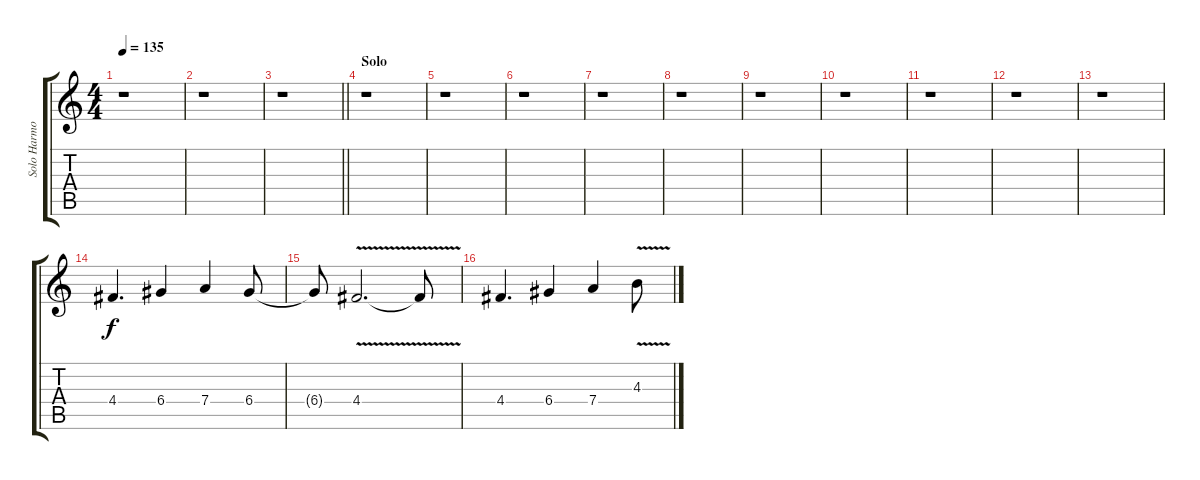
\track ("Solo Harmony" "Solo Harmo") {instrument overdrivenguitar}
\staff {score tabs}
\tuning (E4 B3 G3 D3 A2 E2) {hide}
\ts (4 4)
\tempo 135
\clef g2
\ks c
r.1{dy f} |
r.1 |
\barLineRight lightlight
r.1 |
\section ("" "Solo")
r.1 |
r.1 |
r.1 |
r.1 |
r.1 |
r.1 |
r.1 |
r.1 |
r.1 |
r.1 |
4.4.4{d} 6.4.4 7.4.4 6.4.8 |
6.4{t}.8 4.4{v}.2{d} 4.4{t}.8 |
4.4.4{d} 6.4.4 7.4.4 4.3{v}.8
